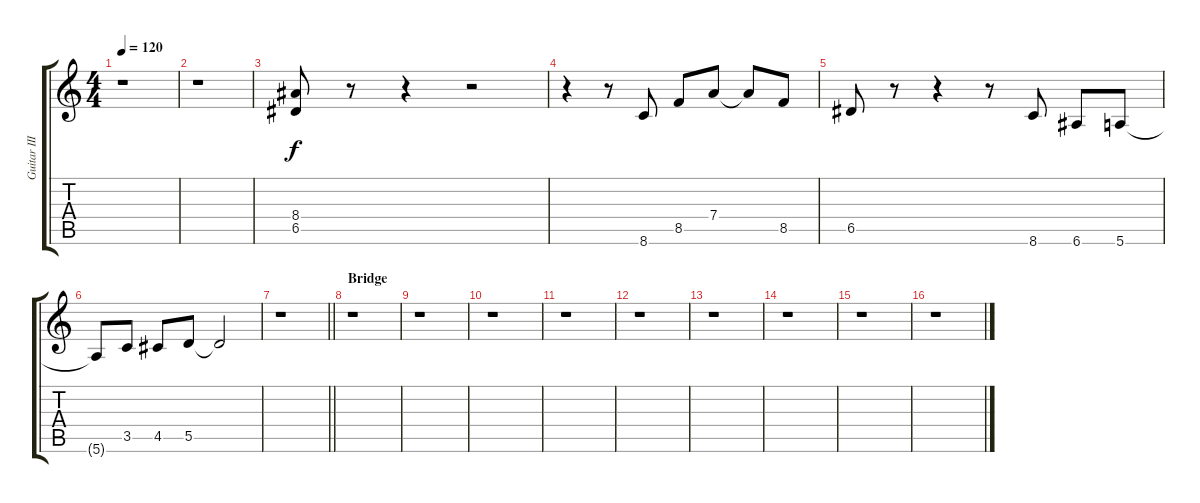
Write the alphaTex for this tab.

\track ("Guitar III" "Guitar III") {instrument overdrivenguitar}
\staff {score tabs}
\tuning (E4 B3 G3 D3 A2 E2) {hide}
\ts (4 4)
\tempo 120
\clef g2
\ks c
r.1{dy f} |
r.1 |
(8.4 6.5).8 r.8 r.4 r.2 |
r.4 r.8 8.6.8 8.5.8 7.4.8 7.4{t}.8 8.5.8 |
6.5.8 r.8 r.4 r.8 8.6.8 6.6.8 5.6.8 |
5.6{t}.8 3.5.8 4.5.8 5.5.8 5.5{t}.2 |
\barLineRight lightlight
r.1 |
\section ("" "Bridge")
r.1 |
r.1 |
r.1 |
r.1 |
r.1 |
r.1 |
r.1 |
r.1 |
r.1
